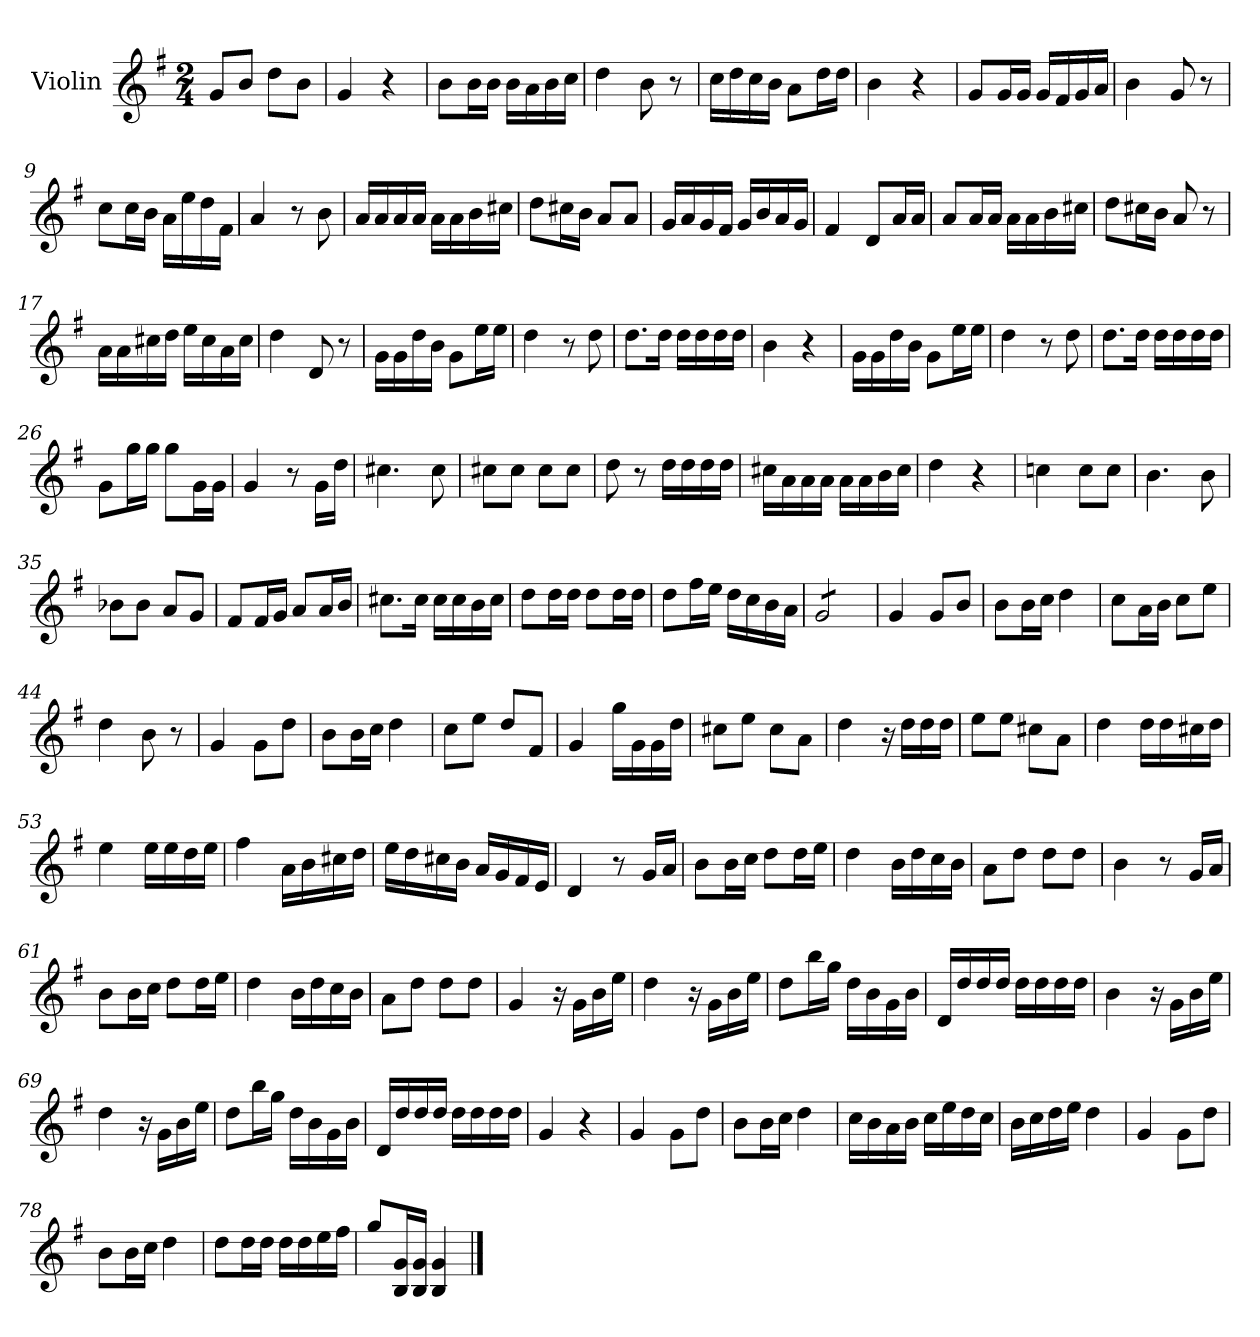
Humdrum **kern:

**kern
*part1
*staff1
*I"Violin
*I'Vln.
*clefG2
*k[f#]
*M2/4
=1
8g/L
8b/J
8dd\L
8b\J
=2
4g/
4r
=3
8b\L
16b\L
16b\JJ
16b\LL
16a\
16b\
16cc\JJ
=4
4dd\
8b\
8r
=5
16cc\LL
16dd\
16cc\
16b\JJ
8a\L
16dd\L
16dd\JJ
=6
4b\
4r
=7
8g/L
16g/L
16g/JJ
16g/LL
16f#/
16g/
16a/JJ
!!LO:LB:g=z
=8
4b\
8g/
8r
=9
8cc\L
16cc\L
16b\JJ
16a\LL
16ee\
16dd\
16f#\JJ
=10
4a/
8r
8b\
=11
16a/LL
16a/
16a/
16a/JJ
16a\LL
16a\
16b\
16cc#X\JJ
=12
8dd\L
16cc#X\L
16b\JJ
8a/L
8a/J
=13
16g/LL
16a/
16g/
16f#/JJ
16g/LL
16b/
16a/
16g/JJ
!!LO:LB:g=z
=14
4f#/
8d/L
16a/L
16a/JJ
=15
8a/L
16a/L
16a/JJ
16a\LL
16a\
16b\
16cc#X\JJ
=16
8dd\L
16cc#X\L
16b\JJ
8a/
8r
=17
16a\LL
16a\
16cc#X\
16dd\JJ
16ee\LL
16cc#\
16a\
16cc#\JJ
=18
4dd\
8d/
8r
=19
16g\LL
16g\
16dd\
16b\JJ
8g\L
16ee\L
16ee\JJ
!!LO:LB:g=z
=20
4dd\
8r
8dd\
=21
8.dd\L
16dd\Jk
16dd\LL
16dd\
16dd\
16dd\JJ
=22
4b\
4r
=23
16g\LL
16g\
16dd\
16b\JJ
8g\L
16ee\L
16ee\JJ
=24
4dd\
8r
8dd\
=25
8.dd\L
16dd\Jk
16dd\LL
16dd\
16dd\
16dd\JJ
=26
8g\L
16gg\L
16gg\JJ
8gg\L
16g\L
16g\JJ
!!LO:LB:g=z
=27
4g/
8r
16g\LL
16dd\JJ
=28
4.cc#X\
8cc#\
=29
8cc#X\L
8cc#\J
8cc#\L
8cc#\J
=30
8dd\
8r
16dd\LL
16dd\
16dd\
16dd\JJ
=31
16cc#X\LL
16a\
16a\
16a\JJ
16a\LL
16a\
16b\
16cc#\JJ
=32
4dd\
4r
=33
4ccn\
8cc\L
8cc\J
=34
4.b\
8b\
!!LO:LB:g=z
=35
8b-X\L
8b-\J
8a/L
8g/J
=36
8f#/L
16f#/L
16g/JJ
8a/L
16a/L
16b/JJ
=37
8.cc#X\L
16cc#\Jk
16cc#\LL
16cc#\
16b\
16cc#\JJ
=38
8dd\L
16dd\L
16dd\JJ
8dd\L
16dd\L
16dd\JJ
=39
8dd\L
16ff#\L
16ee\JJ
16dd\LL
16cc\
16b\
16a\JJ
=40
*tremolo
8g/L
8g/
8g/
8g/J
*Xtremolo
=41
4g/
8g/L
8b/J
!!LO:LB:g=z
=42
8b\L
16b\L
16cc\JJ
4dd\
=43
8cc\L
16a\L
16b\JJ
8cc\L
8ee\J
=44
4dd\
8b\
8r
=45
4g/
8g\L
8dd\J
=46
8b\L
16b\L
16cc\JJ
4dd\
=47
8cc\L
8ee\J
8dd/L
8f#/J
=48
4g/
16gg\LL
16g\
16g\
16dd\JJ
=49
8cc#X\L
8ee\J
8cc#\L
8a\J
!!LO:LB:g=z
=50
4dd\
16r
16dd\LL
16dd\
16dd\JJ
=51
8ee\L
8ee\J
8cc#X\L
8a\J
=52
4dd\
16dd\LL
16dd\
16cc#X\
16dd\JJ
=53
4ee\
16ee\LL
16ee\
16dd\
16ee\JJ
=54
4ff#\
16a\LL
16b\
16cc#X\
16dd\JJ
=55
16ee\LL
16dd\
16cc#X\
16b\JJ
16a/LL
16g/
16f#/
16e/JJ
!!LO:LB:g=z
=56
4d/
8r
16g/LL
16a/JJ
=57
8b\L
16b\L
16cc\JJ
8dd\L
16dd\L
16ee\JJ
=58
4dd\
16b\LL
16dd\
16cc\
16b\JJ
=59
8a\L
8dd\J
8dd\L
8dd\J
=60
4b\
8r
16g/LL
16a/JJ
=61
8b\L
16b\L
16cc\JJ
8dd\L
16dd\L
16ee\JJ
=62
4dd\
16b\LL
16dd\
16cc\
16b\JJ
!!LO:LB:g=z
=63
8a\L
8dd\J
8dd\L
8dd\J
=64
4g/
16r
16g\LL
16b\
16ee\JJ
=65
4dd\
16r
16g\LL
16b\
16ee\JJ
=66
8dd\L
16bb\L
16gg\JJ
16dd\LL
16b\
16g\
16b\JJ
=67
16d/LL
16dd/
16dd/
16dd/JJ
16dd\LL
16dd\
16dd\
16dd\JJ
=68
4b\
16r
16g\LL
16b\
16ee\JJ
!!LO:PB:g=z
=69
4dd\
16r
16g\LL
16b\
16ee\JJ
=70
8dd\L
16bb\L
16gg\JJ
16dd\LL
16b\
16g\
16b\JJ
=71
16d/LL
16dd/
16dd/
16dd/JJ
16dd\LL
16dd\
16dd\
16dd\JJ
=72
4g/
4r
=73
4g/
8g\L
8dd\J
=74
8b\L
16b\L
16cc\JJ
4dd\
=75
16cc\LL
16b\
16a\
16b\JJ
16cc\LL
16ee\
16dd\
16cc\JJ
!!LO:LB:g=z
=76
16b\LL
16cc\
16dd\
16ee\JJ
4dd\
=77
4g/
8g\L
8dd\J
=78
8b\L
16b\L
16cc\JJ
4dd\
=79
8dd\L
16dd\L
16dd\JJ
16dd\LL
16dd\
16ee\
16ff#\JJ
=80
8gg/L
16B/ 16g/L
16B/ 16g/JJ
4B/ 4g/
==
*-
